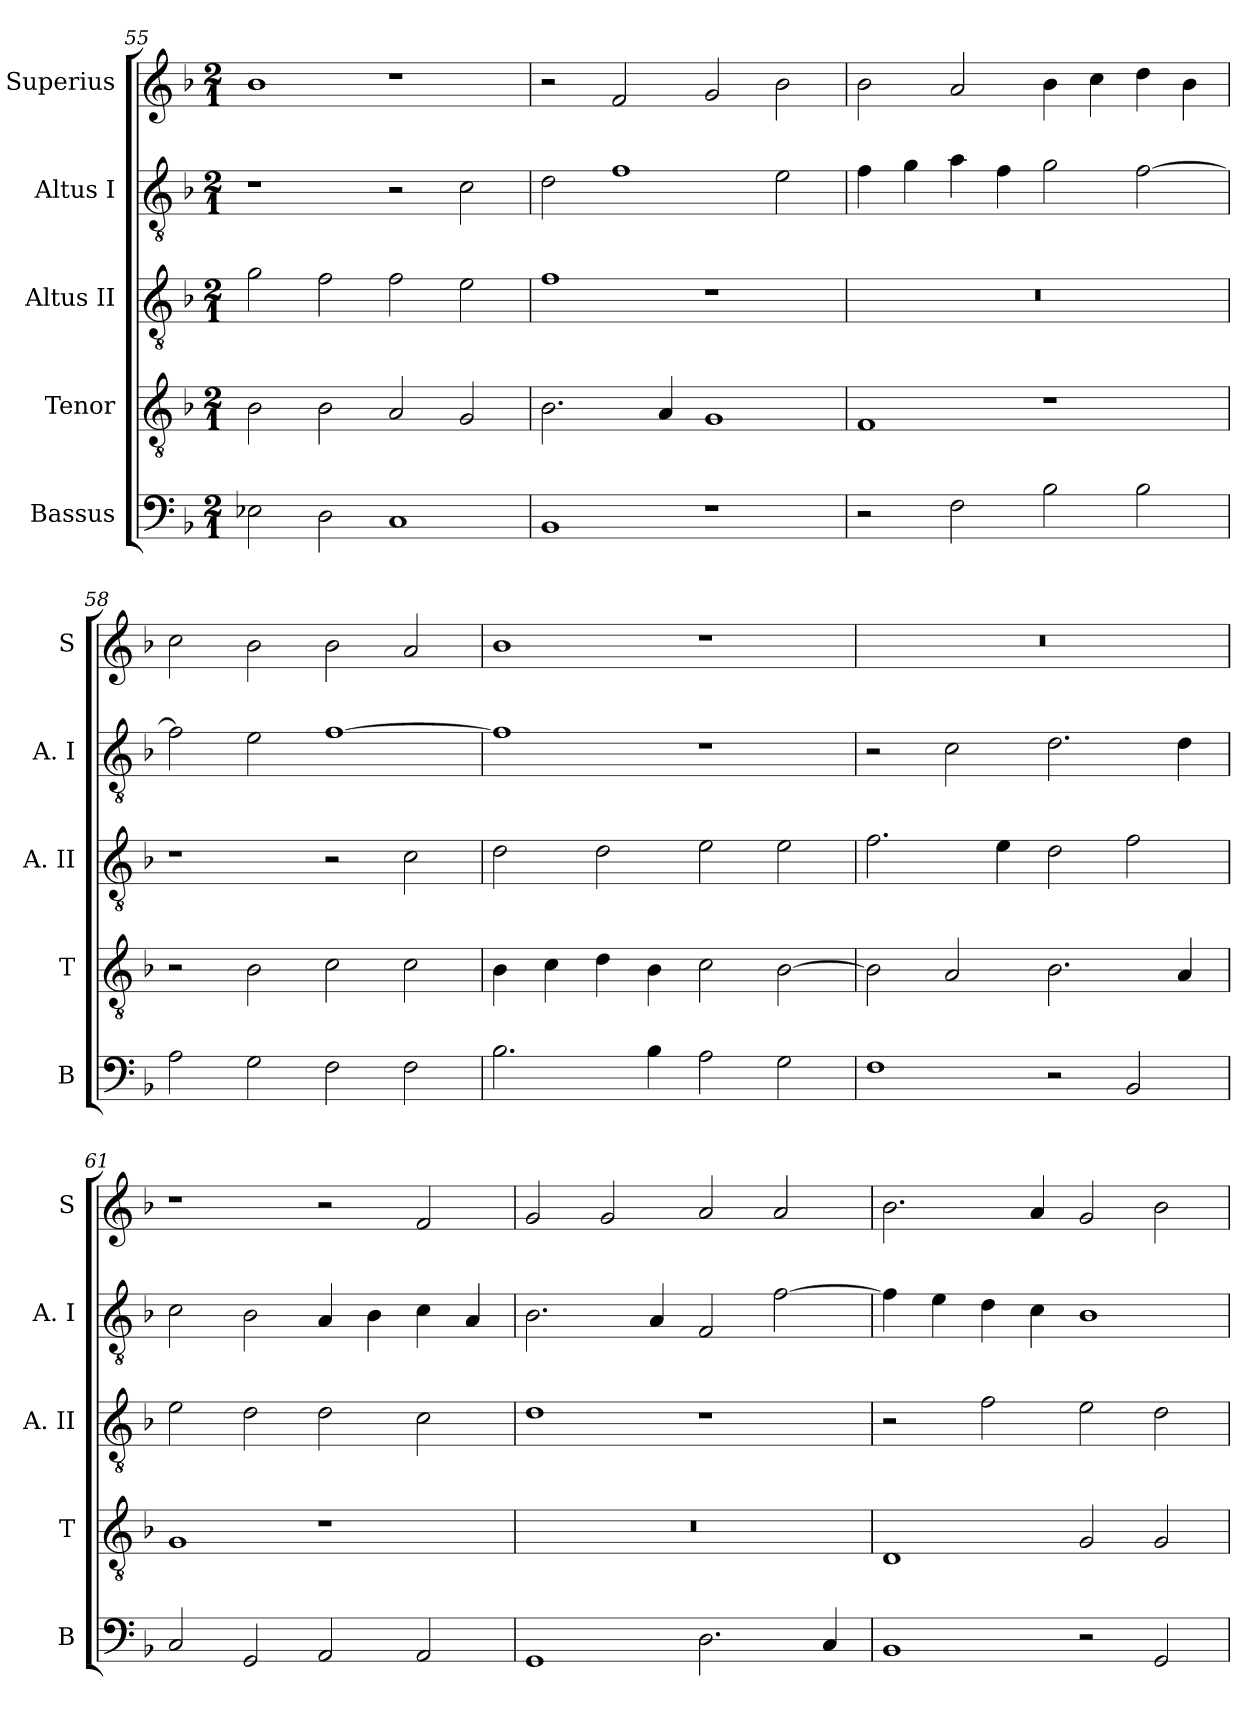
**kern	**kern	**kern	**kern	**kern
*part5	*part4	*part3	*part2	*part1
*staff5	*staff4	*staff3	*staff2	*staff1
*I"Bassus	*I"Tenor	*I"Altus II	*I"Altus I	*I"Superius
*I'B	*I'T	*I'A. II	*I'A. I	*I'S
*clefF4	*clefGv2	*clefGv2	*clefGv2	*clefG2
*k[b-]	*k[b-]	*k[b-]	*k[b-]	*k[b-]
*F:	*F:	*F:	*F:	*F:
*M2/1	*M2/1	*M2/1	*M2/1	*M2/1
=55	=55	=55	=55	=55
2E-X	2B-	2g	1r	1b-
2D	2B-	2f	.	.
1C	2A	2f	2r	1r
.	2G	2e	2c	.
=56	=56	=56	=56	=56
1BB-	2.B-	1f	2d	2r
.	.	.	1f	2f
.	4A	.	.	.
1r	1G	1r	.	2g
.	.	.	2e	2b-
=57	=57	=57	=57	=57
2r	1F	0r	4f	2b-
.	.	.	4g	.
2F	.	.	4a	2a
.	.	.	4f	.
2B-	1r	.	2g	4b-
.	.	.	.	4cc
2B-	.	.	[2f	4dd
.	.	.	.	4b-
=58	=58	=58	=58	=58
2A	2r	1r	2f]	2cc
2G	2B-	.	2e	2b-
2F	2c	2r	[1f	2b-
2F	2c	2c	.	2a
=59	=59	=59	=59	=59
2.B-	4B-	2d	1f]	1b-
.	4c	.	.	.
.	4d	2d	.	.
4B-	4B-	.	.	.
2A	2c	2e	1r	1r
2G	[2B-	2e	.	.
=60	=60	=60	=60	=60
1F	2B-]	2.f	2r	0r
.	2A	.	2c	.
.	.	4e	.	.
2r	2.B-	2d	2.d	.
2BB-	.	2f	.	.
.	4A	.	4d	.
=61	=61	=61	=61	=61
2C	1G	2e	2c	1r
2GG	.	2d	2B-	.
2AA	1r	2d	4A	2r
.	.	.	4B-	.
2AA	.	2c	4c	2f
.	.	.	4A	.
=62	=62	=62	=62	=62
1GG	0r	1d	2.B-	2g
.	.	.	.	2g
.	.	.	4A	.
2.D	.	1r	2F	2a
.	.	.	[2f	2a
4C	.	.	.	.
=63	=63	=63	=63	=63
1BB-	1D	2r	4f]	2.b-
.	.	.	4e	.
.	.	2f	4d	.
.	.	.	4c	4a
2r	2G	2e	1B-	2g
2GG	2G	2d	.	2b-
=	=	=	=	=
*-	*-	*-	*-	*-
